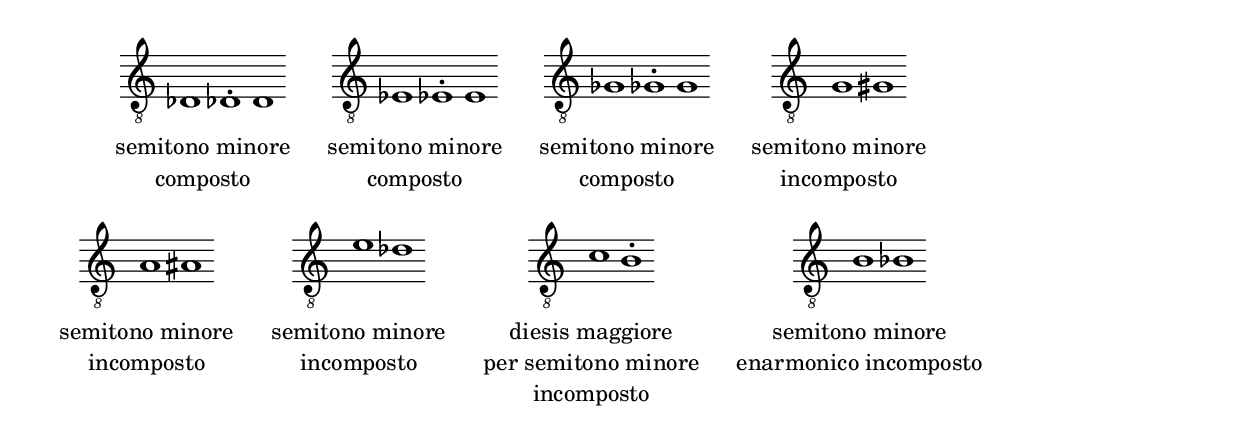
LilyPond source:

\version "2.22.2"

% Auto generated file

\header {
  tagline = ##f
}

dot = {
   \once \override Script.add-stem-support = ##f
   \once \override Script.toward-stem-shift = 0
   \once \override Script.skyline-horizontal-padding = 0
   \once \override Script.direction = 1
   \once \override Script.font-size = 1
}

\markup {
  \center-column {
    \line {
      \center-align
      \fontsize#3 { \concat { \normal-text ""} }
    }
    \null
    \line {
      \center-column {

        \line {
          \score {
            <<
              \new Staff \with { instrumentName = ""} {
                \override Staff.TimeSignature.stencil = ##f
                \override Staff.NoteHead.style = #'baroque
                \accidentalStyle Score.forget
                \cadenzaOn
                \clef "treble_8"
                \key c #`((0 . ,NATURAL) (1 . ,NATURAL) (2 . ,NATURAL)
                          (3 . ,NATURAL) (4 . ,NATURAL) (5 . ,NATURAL)
                          (6 . ,NATURAL))  des1  \dot des1-.  d1 
                \cadenzaOff
              }
            >>
            \layout {
              \context {
                \Score
                \override SpacingSpanner.common-shortest-duration = #(ly:make-moment 1)
              }
            }
          }
        }
        \null
        \line {
          \left-align {  \normal-text "semitono minore" }
        }
        \line {
          \left-align {  \normal-text "composto" }
        }

      }
      \hspace #3 
      \center-column {

        \line {
          \score {
            <<
              \new Staff \with { instrumentName = ""} {
                \override Staff.TimeSignature.stencil = ##f
                \override Staff.NoteHead.style = #'baroque
                \accidentalStyle Score.forget
                \cadenzaOn
                \clef "treble_8"
                \key c #`((0 . ,NATURAL) (1 . ,NATURAL) (2 . ,NATURAL)
                          (3 . ,NATURAL) (4 . ,NATURAL) (5 . ,NATURAL)
                          (6 . ,NATURAL))  es1  \dot es1-.  e1 
                \cadenzaOff
              }
            >>
            \layout {
              \context {
                \Score
                \override SpacingSpanner.common-shortest-duration = #(ly:make-moment 1)
              }
            }
          }
        }
        \null
        \line {
          \left-align {  \normal-text "semitono minore" }
        }
        \line {
          \left-align {  \normal-text "composto" }
        }

      }
      \hspace #3 
      \center-column {

        \line {
          \score {
            <<
              \new Staff \with { instrumentName = ""} {
                \override Staff.TimeSignature.stencil = ##f
                \override Staff.NoteHead.style = #'baroque
                \accidentalStyle Score.forget
                \cadenzaOn
                \clef "treble_8"
                \key c #`((0 . ,NATURAL) (1 . ,NATURAL) (2 . ,NATURAL)
                          (3 . ,NATURAL) (4 . ,NATURAL) (5 . ,NATURAL)
                          (6 . ,NATURAL))  ges1  \dot ges1-.  g1 
                \cadenzaOff
              }
            >>
            \layout {
              \context {
                \Score
                \override SpacingSpanner.common-shortest-duration = #(ly:make-moment 1)
              }
            }
          }
        }
        \null
        \line {
          \left-align {  \normal-text "semitono minore" }
        }
        \line {
          \left-align {  \normal-text "composto" }
        }

      }
      \hspace #3 
      \center-column {

        \line {
          \score {
            <<
              \new Staff \with { instrumentName = ""} {
                \override Staff.TimeSignature.stencil = ##f
                \override Staff.NoteHead.style = #'baroque
                \accidentalStyle Score.forget
                \cadenzaOn
                \clef "treble_8"
                \key c #`((0 . ,NATURAL) (1 . ,NATURAL) (2 . ,NATURAL)
                          (3 . ,NATURAL) (4 . ,NATURAL) (5 . ,NATURAL)
                          (6 . ,NATURAL))  g1  gis1 
                \cadenzaOff
              }
            >>
            \layout {
              \context {
                \Score
                \override SpacingSpanner.common-shortest-duration = #(ly:make-moment 1)
              }
            }
          }
        }
        \null
        \line {
          \left-align {  \normal-text "semitono minore" }
        }
        \line {
          \left-align {  \normal-text "incomposto" }
        }

      }
      \hspace #3 
    }
    \null
    \null
    \line {      \center-column {

        \line {
          \score {
            <<
              \new Staff \with { instrumentName = ""} {
                \override Staff.TimeSignature.stencil = ##f
                \override Staff.NoteHead.style = #'baroque
                \accidentalStyle Score.forget
                \cadenzaOn
                \clef "treble_8"
                \key c #`((0 . ,NATURAL) (1 . ,NATURAL) (2 . ,NATURAL)
                          (3 . ,NATURAL) (4 . ,NATURAL) (5 . ,NATURAL)
                          (6 . ,NATURAL))  a1  ais1 
                \cadenzaOff
              }
            >>
            \layout {
              \context {
                \Score
                \override SpacingSpanner.common-shortest-duration = #(ly:make-moment 1)
              }
            }
          }
        }
        \null
        \line {
          \left-align {  \normal-text "semitono minore" }
        }
        \line {
          \left-align {  \normal-text "incomposto" }
        }

      }
      \hspace #3 
      \center-column {

        \line {
          \score {
            <<
              \new Staff \with { instrumentName = ""} {
                \override Staff.TimeSignature.stencil = ##f
                \override Staff.NoteHead.style = #'baroque
                \accidentalStyle Score.forget
                \cadenzaOn
                \clef "treble_8"
                \key c #`((0 . ,NATURAL) (1 . ,NATURAL) (2 . ,NATURAL)
                          (3 . ,NATURAL) (4 . ,NATURAL) (5 . ,NATURAL)
                          (6 . ,NATURAL))  e'1  des'1 
                \cadenzaOff
              }
            >>
            \layout {
              \context {
                \Score
                \override SpacingSpanner.common-shortest-duration = #(ly:make-moment 1)
              }
            }
          }
        }
        \null
        \line {
          \left-align {  \normal-text "semitono minore" }
        }
        \line {
          \left-align {  \normal-text "incomposto" }
        }

      }
      \hspace #3 
      \center-column {

        \line {
          \score {
            <<
              \new Staff \with { instrumentName = ""} {
                \override Staff.TimeSignature.stencil = ##f
                \override Staff.NoteHead.style = #'baroque
                \accidentalStyle Score.forget
                \cadenzaOn
                \clef "treble_8"
                \key c #`((0 . ,NATURAL) (1 . ,NATURAL) (2 . ,NATURAL)
                          (3 . ,NATURAL) (4 . ,NATURAL) (5 . ,NATURAL)
                          (6 . ,NATURAL))  c'1  \dot b1-. 
                \cadenzaOff
              }
            >>
            \layout {
              \context {
                \Score
                \override SpacingSpanner.common-shortest-duration = #(ly:make-moment 1)
              }
            }
          }
        }
        \null
        \line {
          \left-align {  \normal-text "diesis maggiore" }
        }
        \line {
          \left-align {  \normal-text "per semitono minore" }
        }
        \line {
          \left-align {  \normal-text "incomposto" }
        }

      }
      \hspace #3 
      \center-column {

        \line {
          \score {
            <<
              \new Staff \with { instrumentName = ""} {
                \override Staff.TimeSignature.stencil = ##f
                \override Staff.NoteHead.style = #'baroque
                \accidentalStyle Score.forget
                \cadenzaOn
                \clef "treble_8"
                \key c #`((0 . ,NATURAL) (1 . ,NATURAL) (2 . ,NATURAL)
                          (3 . ,NATURAL) (4 . ,NATURAL) (5 . ,NATURAL)
                          (6 . ,NATURAL))  b1  bes1 
                \cadenzaOff
              }
            >>
            \layout {
              \context {
                \Score
                \override SpacingSpanner.common-shortest-duration = #(ly:make-moment 1)
              }
            }
          }
        }
        \null
        \line {
          \left-align {  \normal-text "semitono minore" }
        }
        \line {
          \left-align {  \normal-text "enarmonico incomposto" }
        }

      }
      \hspace #3 

    }
  }
}